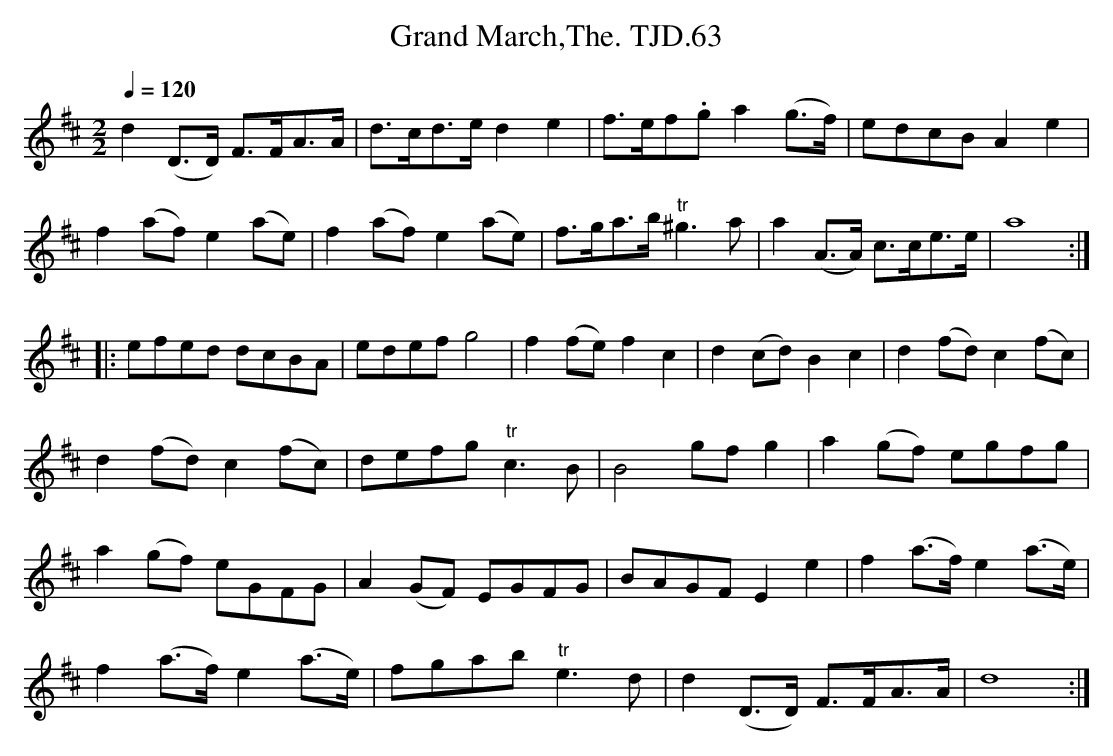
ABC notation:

X:1
T:Grand March,The. TJD.63
L:1/8
M:2/2
Q:1/4=120
K:D
d2(D>D) F>FA>A|d>cd>ed2e2|f>ef.ga2(g>f)|edcBA2e2|!
f2(af)e2(ae)|f2(af)e2(ae)|f>ga>b"tr"^g2>a2|a2(A>A) c>ce>e|a8:|!
|:efed dcBA|edefg4|f2(fe)f2c2|d2(cd)B2c2|d2(fd)c2(fc)|!
d2(fd)c2(fc)|defg"tr"c2>B2|B4gfg2|a2(gf) egfg|!
a2(gf) eGFG|A2(GF) EGFG|BAGFE2e2|f2(a>f)e2(a>e)|!
f2(a>f)e2(a>e)|fgab"tr"e2>d2|d2(D>D) F>FA>A|d8:|]
